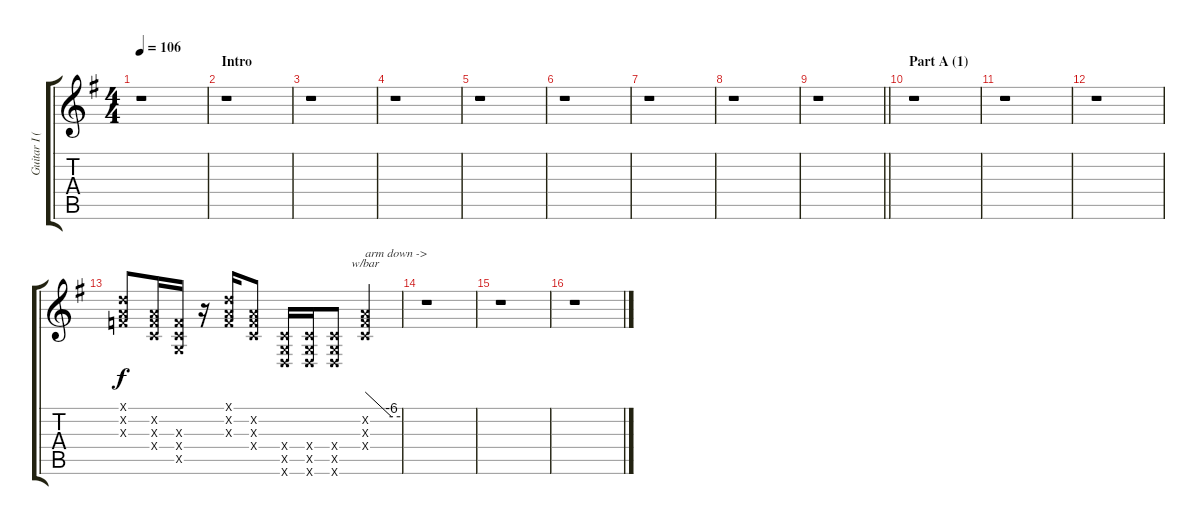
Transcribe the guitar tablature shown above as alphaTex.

\track ("Guitar I (Sugizo)" "Guitar I (") {instrument distortionguitar}
\staff {score tabs}
\tuning (D4 A3 F3 C3 G2 D2) {hide}
\ts (4 4)
\tempo 106
\clef g2
\ks g
r.1{dy f instrument distortionguitar} |
\section ("" "Intro")
r.1 |
r.1 |
r.1 |
r.1 |
r.1 |
r.1 |
r.1 |
\barLineRight lightlight
r.1 |
\section ("" "Part A (1)")
r.1 |
r.1 |
r.1 |
(0.1{x} 0.2{x} 0.3{x}).8 (0.2{x} 0.3{x} 0.4{x}).16 (0.3{x} 0.4{x} 0.5{x}).16 r.16 (0.1{x} 0.2{x} 0.3{x}).16 (0.2{x} 0.3{x} 0.4{x}).8 (0.4{x} 0.5{x} 0.6{x}).16 (0.4{x} 0.5{x} 0.6{x}).16 (0.4{x} 0.5{x} 0.6{x}).8 (0.2{x} 0.3{x} 0.4{x}).4{tbe (custom default 0 0 45 -24 60 -24) txt "arm down ->"} |
r.1 |
r.1 |
r.1
